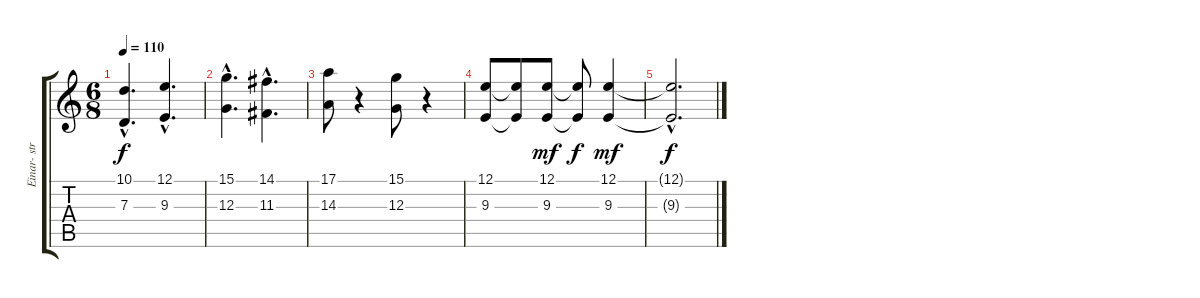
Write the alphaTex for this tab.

\track ("Einar- strings" "Einar- str") {instrument stringensemble1}
\staff {score tabs}
\tuning (E4 B3 G3 D3 A2 E2) {hide}
\ts (6 8)
\tempo 110
\clef g2
\ks c
(10.1{hac} 7.3{hac}).4{d dy f} (12.1{hac} 9.3{hac}).4{d} |
(15.1{hac} 12.3{hac}).4{d} (14.1{hac} 11.3{hac}).4{d} |
(17.1 14.3).8 r.4 (15.1 12.3).8 r.4 |
(12.1 9.3).8 (12.1{t} 9.3{t}).8 (12.1 9.3).8{dy mf} (12.1{t} 9.3{t}).8{dy f} (12.1 9.3).4{dy mf} |
(12.1{hac t} 9.3{hac t}).2{d dy f}
